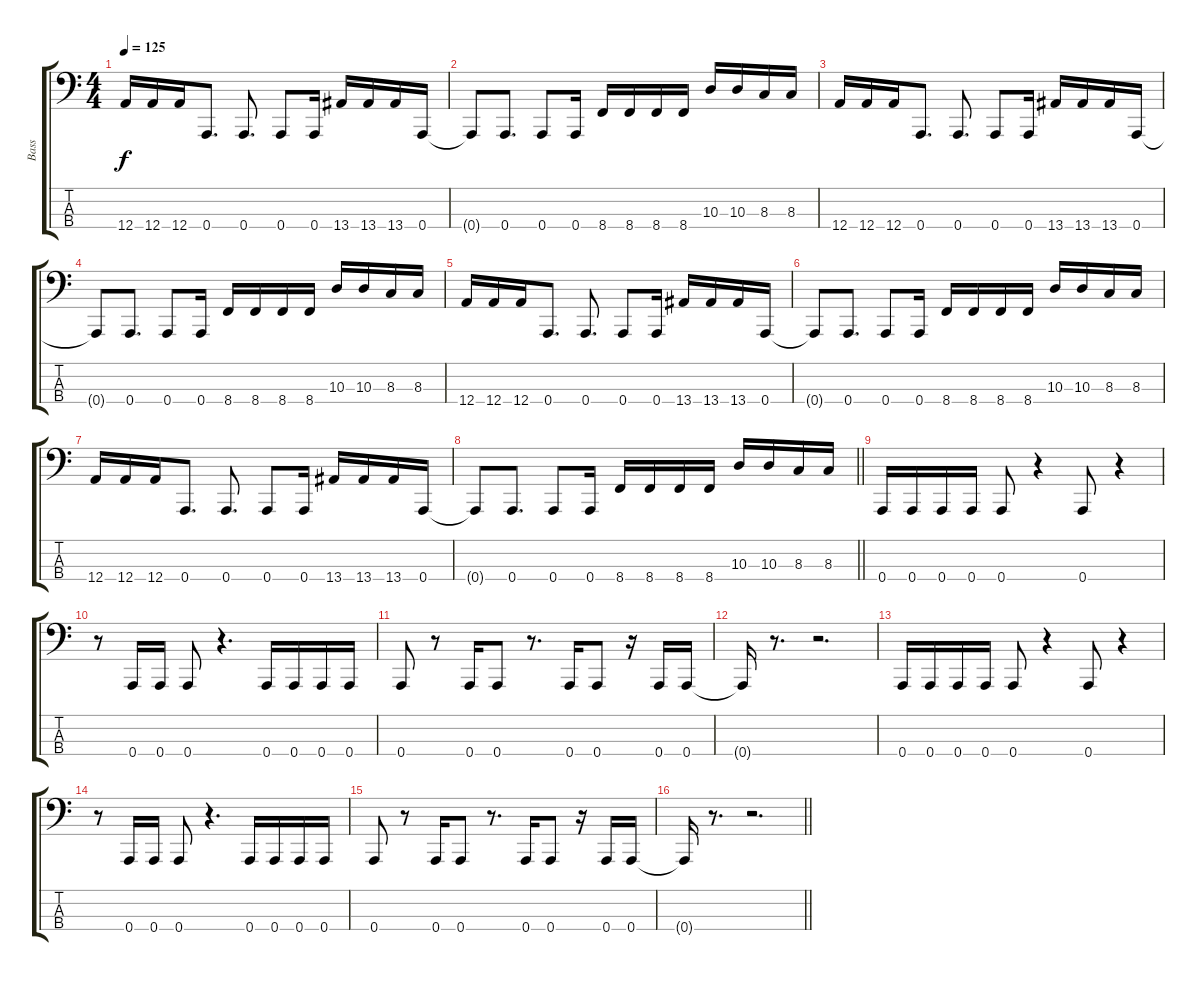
\track ("Bass" "Bass") {instrument electricbassfinger}
\staff {score tabs}
\tuning (D2 A1 E1 A0) {hide}
\ts (4 4)
\section ("" "")
\tempo 125
\clef f4
\ks c
12.4.16{dy f} 12.4.16 12.4.16 0.4.8{d} 0.4.8{d} 0.4.8 0.4.16 13.4.16 13.4.16 13.4.16 0.4.16 |
0.4{t}.8 0.4.8{d} 0.4.8 0.4.16 8.4.16 8.4.16 8.4.16 8.4.16 10.3.16 10.3.16 8.3.16 8.3.16 |
12.4.16 12.4.16 12.4.16 0.4.8{d} 0.4.8{d} 0.4.8 0.4.16 13.4.16 13.4.16 13.4.16 0.4.16 |
0.4{t}.8 0.4.8{d} 0.4.8 0.4.16 8.4.16 8.4.16 8.4.16 8.4.16 10.3.16 10.3.16 8.3.16 8.3.16 |
12.4.16 12.4.16 12.4.16 0.4.8{d} 0.4.8{d} 0.4.8 0.4.16 13.4.16 13.4.16 13.4.16 0.4.16 |
0.4{t}.8 0.4.8{d} 0.4.8 0.4.16 8.4.16 8.4.16 8.4.16 8.4.16 10.3.16 10.3.16 8.3.16 8.3.16 |
12.4.16 12.4.16 12.4.16 0.4.8{d} 0.4.8{d} 0.4.8 0.4.16 13.4.16 13.4.16 13.4.16 0.4.16 |
\barLineRight lightlight
0.4{t}.8 0.4.8{d} 0.4.8 0.4.16 8.4.16 8.4.16 8.4.16 8.4.16 10.3.16 10.3.16 8.3.16 8.3.16 |
\section ("" "")
0.4.16 0.4.16 0.4.16 0.4.16 0.4.8 r.4 0.4.8 r.4 |
r.8 0.4.16 0.4.16 0.4.8 r.4{d} 0.4.16 0.4.16 0.4.16 0.4.16 |
0.4.8 r.8 0.4.16 0.4.8 r.8{d} 0.4.16 0.4.8 r.16 0.4.16 0.4.16 |
0.4{t}.16 r.8{d} r.2{d} |
0.4.16 0.4.16 0.4.16 0.4.16 0.4.8 r.4 0.4.8 r.4 |
r.8 0.4.16 0.4.16 0.4.8 r.4{d} 0.4.16 0.4.16 0.4.16 0.4.16 |
0.4.8 r.8 0.4.16 0.4.8 r.8{d} 0.4.16 0.4.8 r.16 0.4.16 0.4.16 |
\barLineRight lightlight
0.4{t}.16 r.8{d} r.2{d}
